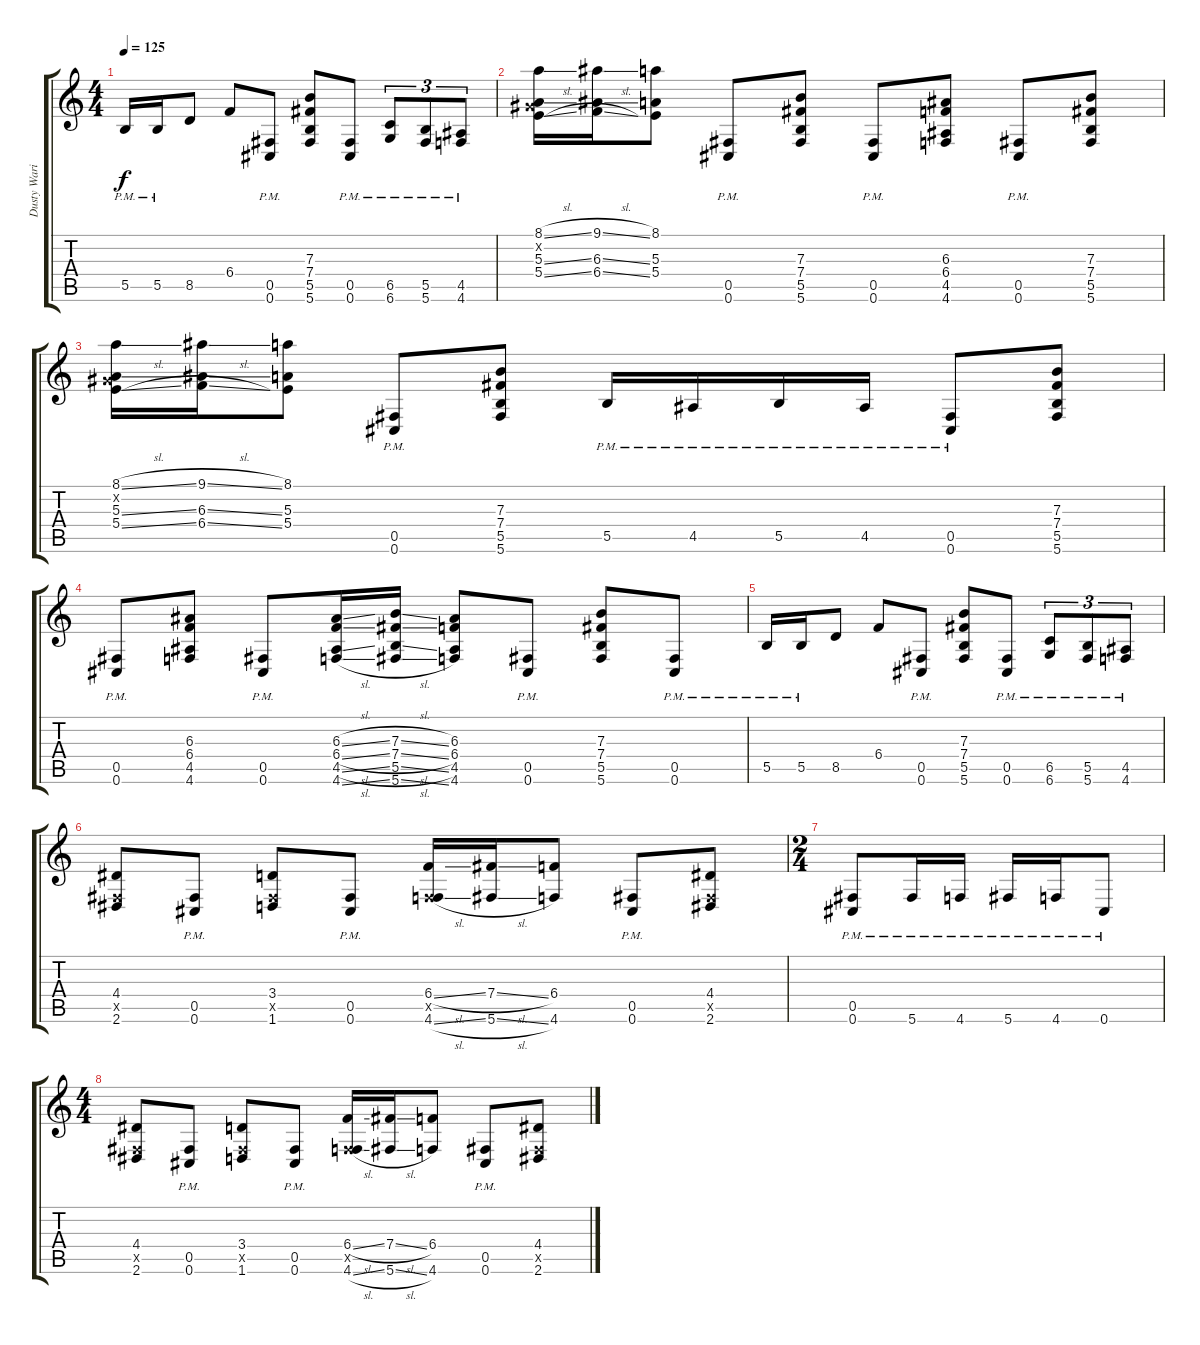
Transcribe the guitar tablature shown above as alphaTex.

\track ("Dusty Waring - Rhythm" "Dusty Wari") {instrument distortionguitar}
\staff {score tabs}
\tuning (Db4 Ab3 E3 B2 Gb2 Db2) {hide}
\ts (4 4)
\tempo 125
\clef g2
\ks c
5.5{pm}.16{dy f} 5.5{pm}.16 8.5.8 6.4.8 (0.5{pm} 0.6{pm}).8 (7.3 7.4 5.5 5.6).8 (0.5{pm} 0.6{pm}).8 (6.5{pm} 6.6{pm}).8{tu (3 2)} (5.5{pm} 5.6{pm}).8{tu (3 2)} (4.5{pm} 4.6{pm}).8{tu (3 2)} |
(8.1{sl} 0.2{x} 5.3{sl} 5.4{sl}).16 (9.1{sl} 6.3{sl} 6.4{sl}).16 (8.1 5.3 5.4).8 (0.5{pm} 0.6{pm}).8 (7.3 7.4 5.5 5.6).8 (0.5{pm} 0.6{pm}).8 (6.3 6.4 4.5 4.6).8 (0.5{pm} 0.6{pm}).8 (7.3 7.4 5.5 5.6).8 |
(8.1{sl} 0.2{x} 5.3{sl} 5.4{sl}).16 (9.1{sl} 6.3{sl} 6.4{sl}).16 (8.1 5.3 5.4).8 (0.5{pm} 0.6{pm}).8 (7.3 7.4 5.5 5.6).8 5.5{pm}.16 4.5{pm}.16 5.5{pm}.16 4.5{pm}.16 (0.5{pm} 0.6{pm}).8 (7.3 7.4 5.5 5.6).8 |
(0.5{pm} 0.6{pm}).8 (6.3 6.4 4.5 4.6).8 (0.5{pm} 0.6{pm}).8 (6.3{sl} 6.4{sl} 4.5{sl} 4.6{sl}).16 (7.3{sl} 7.4{sl} 5.5{sl} 5.6{sl}).16 (6.3 6.4 4.5 4.6).8 (0.5{pm} 0.6{pm}).8 (7.3 7.4 5.5 5.6).8 (0.5{pm} 0.6{pm}).8 |
5.5{pm}.16 5.5{pm}.16 8.5.8 6.4.8 (0.5{pm} 0.6{pm}).8 (7.3 7.4 5.5 5.6).8 (0.5{pm} 0.6{pm}).8 (6.5{pm} 6.6{pm}).8{tu (3 2)} (5.5{pm} 5.6{pm}).8{tu (3 2)} (4.5{pm} 4.6{pm}).8{tu (3 2)} |
(4.4 0.5{x} 2.6).8 (0.5{pm} 0.6{pm}).8 (3.4 0.5{x} 1.6).8 (0.5{pm} 0.6{pm}).8 (6.4{sl} 0.5{x} 4.6{sl}).16 (7.4{sl} 5.6{sl}).16 (6.4 4.6).8 (0.5{pm} 0.6{pm}).8 (4.4 0.5{x} 2.6).8 |
\ts (2 4)
(0.5{pm} 0.6{pm}).8 5.6{pm}.16 4.6{pm}.16 5.6{pm}.16 4.6{pm}.16 0.6{pm}.8 |
\ts (4 4)
(4.4 0.5{x} 2.6).8 (0.5{pm} 0.6{pm}).8 (3.4 0.5{x} 1.6).8 (0.5{pm} 0.6{pm}).8 (6.4{sl} 0.5{x} 4.6{sl}).16 (7.4{sl} 5.6{sl}).16 (6.4 4.6).8 (0.5{pm} 0.6{pm}).8 (4.4 0.5{x} 2.6).8
